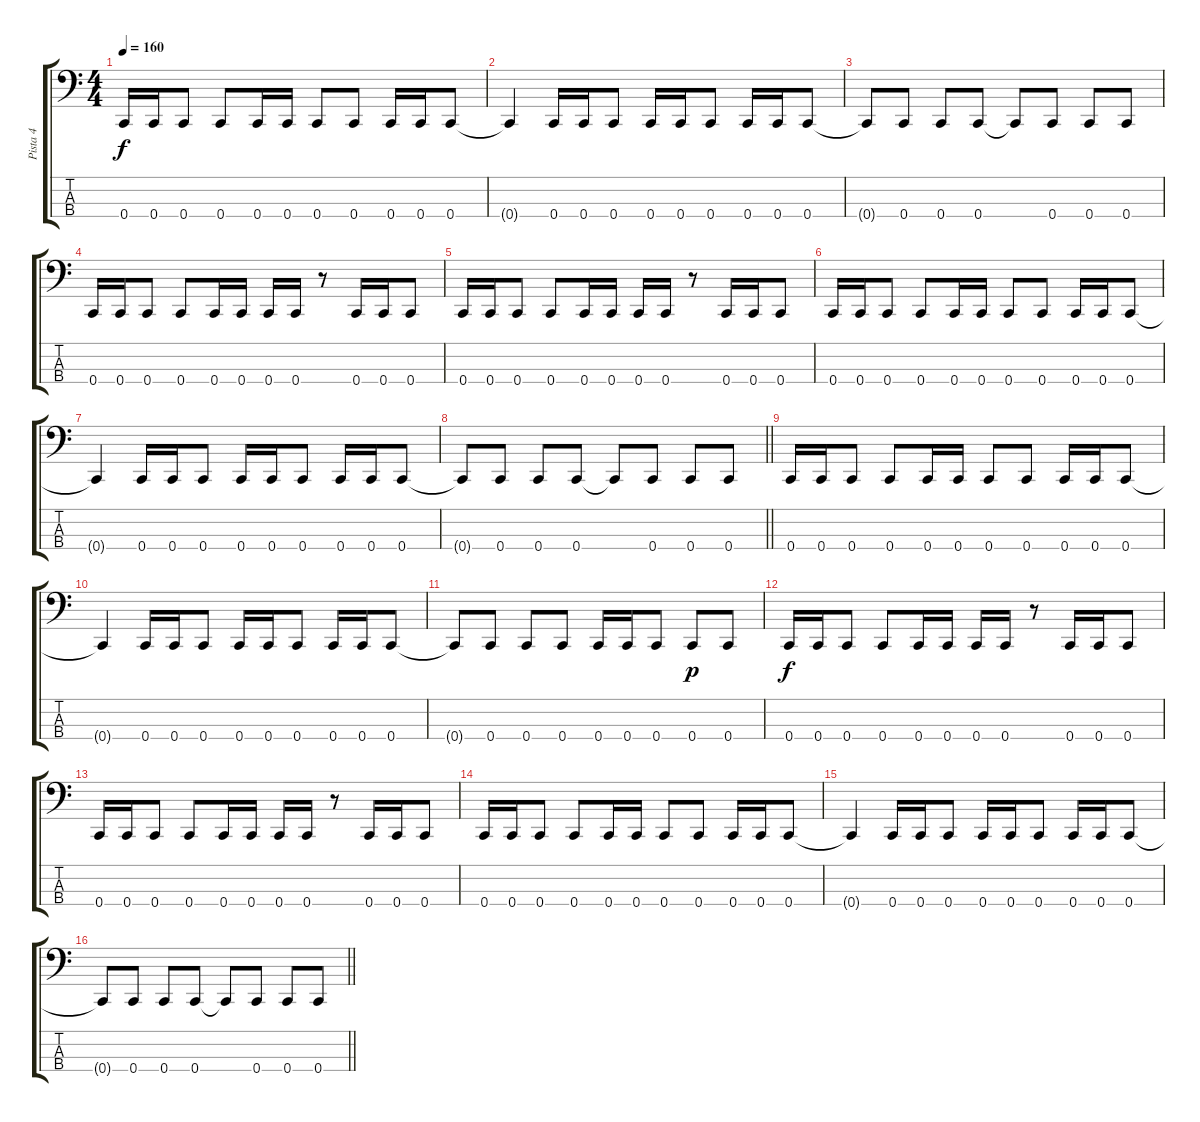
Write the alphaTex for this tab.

\track ("Pista 4" "Pista 4") {instrument electricbasspick}
\staff {score tabs}
\tuning (F2 C2 G1 C1) {hide}
\ts (4 4)
\tempo 160
\clef f4
\ks c
0.4.16{dy f} 0.4.16 0.4.8 0.4.8 0.4.16 0.4.16 0.4.8 0.4.8 0.4.16 0.4.16 0.4.8 |
0.4{t}.4 0.4.16 0.4.16 0.4.8 0.4.16 0.4.16 0.4.8 0.4.16 0.4.16 0.4.8 |
0.4{t}.8 0.4.8 0.4.8 0.4.8 0.4{t}.8 0.4.8 0.4.8 0.4.8 |
0.4.16 0.4.16 0.4.8 0.4.8 0.4.16 0.4.16 0.4.16 0.4.16 r.8 0.4.16 0.4.16 0.4.8 |
0.4.16 0.4.16 0.4.8 0.4.8 0.4.16 0.4.16 0.4.16 0.4.16 r.8 0.4.16 0.4.16 0.4.8 |
0.4.16 0.4.16 0.4.8 0.4.8 0.4.16 0.4.16 0.4.8 0.4.8 0.4.16 0.4.16 0.4.8 |
0.4{t}.4 0.4.16 0.4.16 0.4.8 0.4.16 0.4.16 0.4.8 0.4.16 0.4.16 0.4.8 |
\barLineRight lightlight
0.4{t}.8 0.4.8 0.4.8 0.4.8 0.4{t}.8 0.4.8 0.4.8 0.4.8 |
0.4.16 0.4.16 0.4.8 0.4.8 0.4.16 0.4.16 0.4.8 0.4.8 0.4.16 0.4.16 0.4.8 |
0.4{t}.4 0.4.16 0.4.16 0.4.8 0.4.16 0.4.16 0.4.8 0.4.16 0.4.16 0.4.8 |
0.4{t}.8 0.4.8 0.4.8 0.4.8 0.4.16 0.4.16 0.4.8 0.4.8{dy p} 0.4.8 |
0.4.16{dy f} 0.4.16 0.4.8 0.4.8 0.4.16 0.4.16 0.4.16 0.4.16 r.8 0.4.16 0.4.16 0.4.8 |
0.4.16 0.4.16 0.4.8 0.4.8 0.4.16 0.4.16 0.4.16 0.4.16 r.8 0.4.16 0.4.16 0.4.8 |
0.4.16 0.4.16 0.4.8 0.4.8 0.4.16 0.4.16 0.4.8 0.4.8 0.4.16 0.4.16 0.4.8 |
0.4{t}.4 0.4.16 0.4.16 0.4.8 0.4.16 0.4.16 0.4.8 0.4.16 0.4.16 0.4.8 |
\barLineRight lightlight
0.4{t}.8 0.4.8 0.4.8 0.4.8 0.4{t}.8 0.4.8 0.4.8 0.4.8
